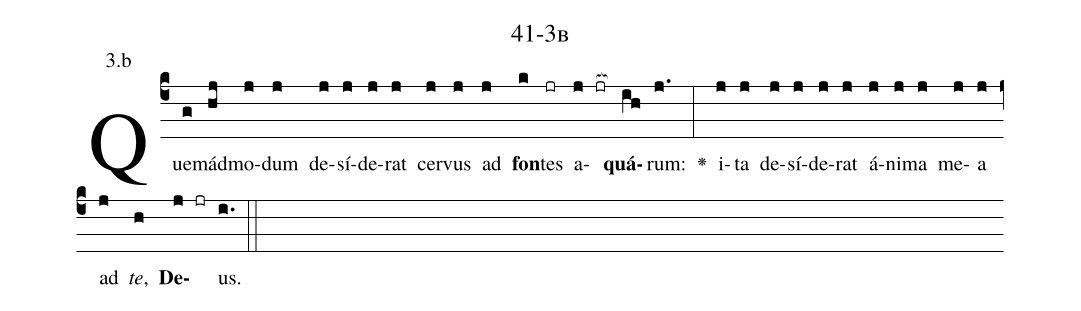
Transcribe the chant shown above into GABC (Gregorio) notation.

name: 41-3b;
annotation: 3.b;
%%
(c4)Quem(g)ád(hj)mo(j)dum(j) de(j)sí(j)de(j)rat(j) cer(j)vus(j) ad(j) <b>fon</b>(k)tes(jr) a(j jr[ocb:1{])<b>quá</b>(ih[ocb:0}])rum:(j.) <v>\greheightstar</v>(:) i(j)ta(j) de(j)sí(j)de(j)rat(j) á(j)ni(j)ma(j) me(j)a(j) ad(j) <i>te</i>,(h) <b>De</b>(j jr)us.(i.) (::)


%E(j) u(j) o(j) u(h) a(j) e.(i.) (::)
